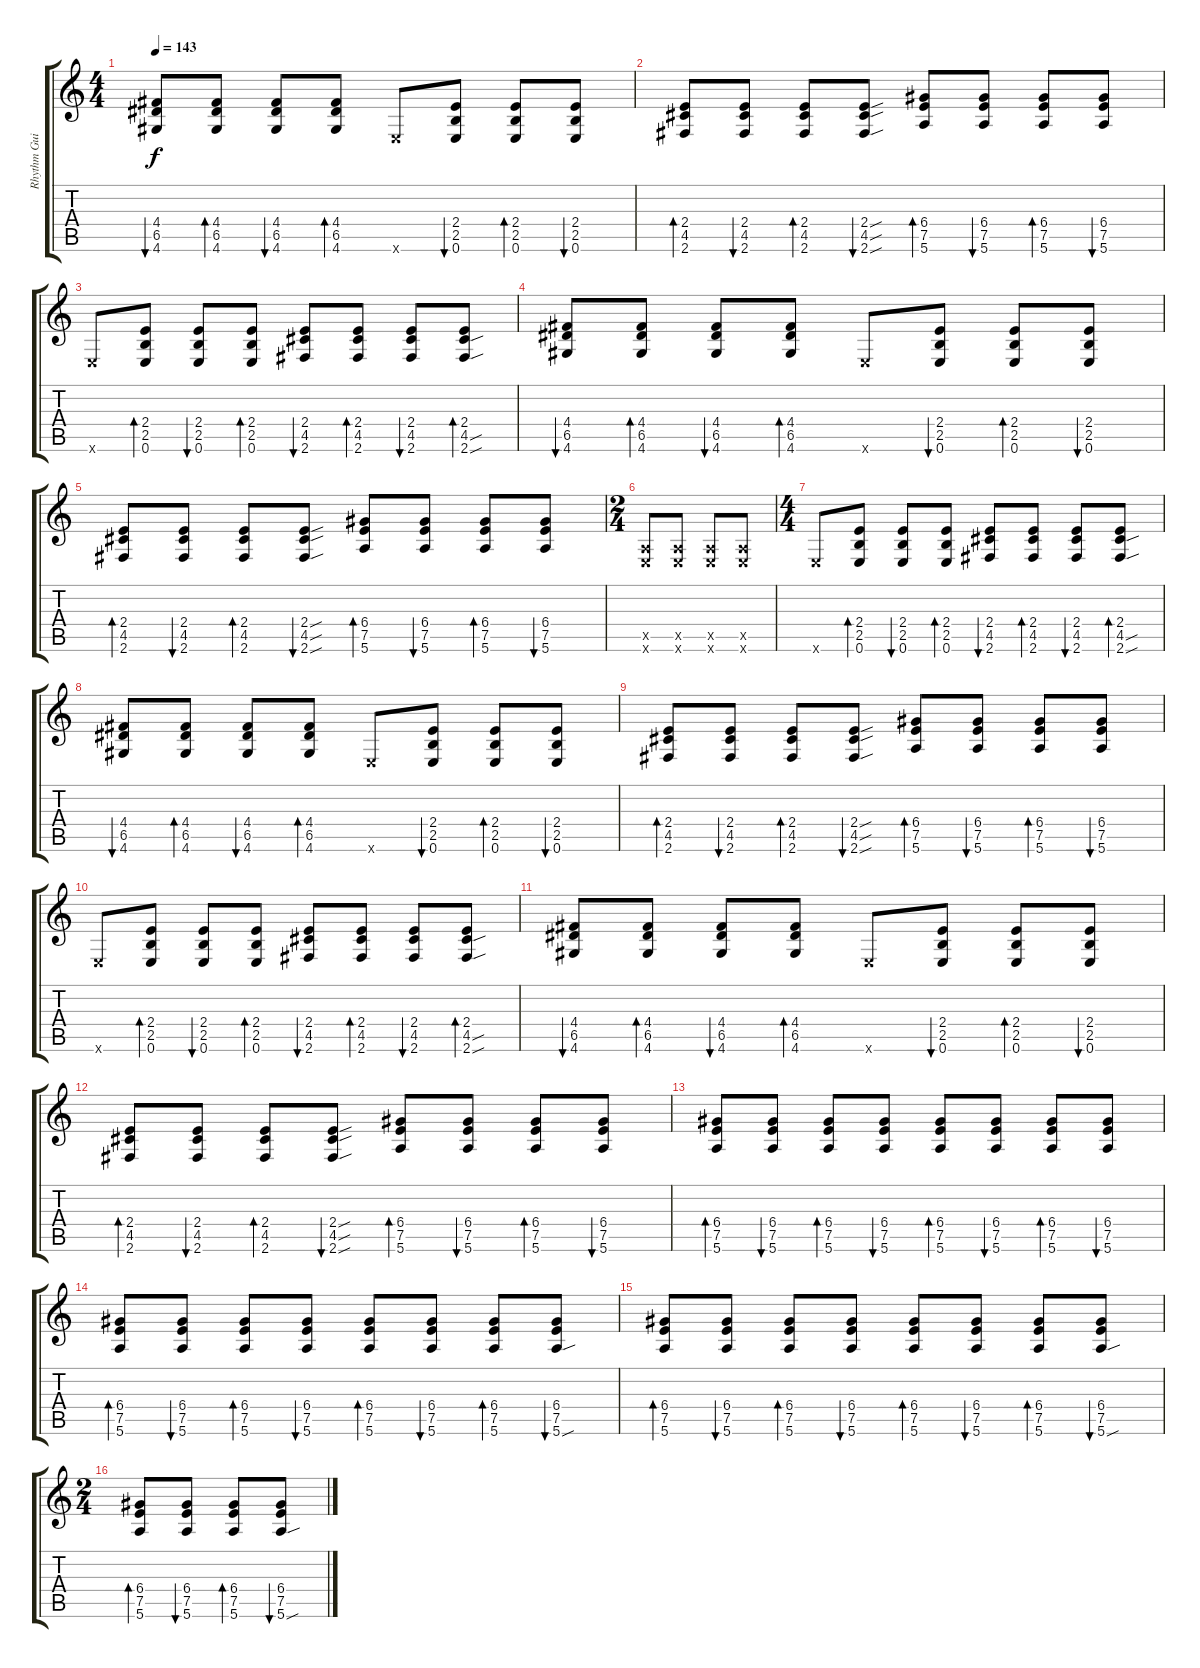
\track ("Rhythm Guitar" "Rhythm Gui") {instrument acousticguitarsteel}
\staff {score tabs}
\tuning (E4 B3 G3 D3 A2 E2) {hide}
\ts (4 4)
\tempo 143
\clef g2
\ks c
(4.4 6.5 4.6).8{bu 30 dy f} (4.4 6.5 4.6).8{bd 30} (4.4 6.5 4.6).8{bu 30} (4.4 6.5 4.6).8{bd 30} 0.6{x}.8 (2.4 2.5 0.6).8{bu 30} (2.4 2.5 0.6).8{bd 30} (2.4 2.5 0.6).8{bu 30} |
(2.4 4.5 2.6).8{bd 30} (2.4 4.5 2.6).8{bu 30} (2.4 4.5 2.6).8{bd 30} (2.4{sou} 4.5{sou} 2.6{sou}).8{bu 30} (6.4 7.5 5.6).8{bd 30} (6.4 7.5 5.6).8{bu 30} (6.4 7.5 5.6).8{bd 30} (6.4 7.5 5.6).8{bu 30} |
0.6{x}.8 (2.4 2.5 0.6).8{bd 30} (2.4 2.5 0.6).8{bu 30} (2.4 2.5 0.6).8{bd 30} (2.4 4.5 2.6).8{bu 30} (2.4 4.5 2.6).8{bd 30} (2.4 4.5 2.6).8{bu 30} (2.4 4.5{sou} 2.6{sou}).8{bd 30} |
(4.4 6.5 4.6).8{bu 30} (4.4 6.5 4.6).8{bd 30} (4.4 6.5 4.6).8{bu 30} (4.4 6.5 4.6).8{bd 30} 0.6{x}.8 (2.4 2.5 0.6).8{bu 30} (2.4 2.5 0.6).8{bd 30} (2.4 2.5 0.6).8{bu 30} |
(2.4 4.5 2.6).8{bd 30} (2.4 4.5 2.6).8{bu 30} (2.4 4.5 2.6).8{bd 30} (2.4{sou} 4.5{sou} 2.6{sou}).8{bu 30} (6.4 7.5 5.6).8{bd 30} (6.4 7.5 5.6).8{bu 30} (6.4 7.5 5.6).8{bd 30} (6.4 7.5 5.6).8{bu 30} |
\ts (2 4)
(0.5{x} 0.6{x}).8 (0.5{x} 0.6{x}).8 (0.5{x} 0.6{x}).8 (0.5{x} 0.6{x}).8 |
\ts (4 4)
0.6{x}.8 (2.4 2.5 0.6).8{bd 30} (2.4 2.5 0.6).8{bu 30} (2.4 2.5 0.6).8{bd 30} (2.4 4.5 2.6).8{bu 30} (2.4 4.5 2.6).8{bd 30} (2.4 4.5 2.6).8{bu 30} (2.4 4.5{sou} 2.6{sou}).8{bd 30} |
(4.4 6.5 4.6).8{bu 30} (4.4 6.5 4.6).8{bd 30} (4.4 6.5 4.6).8{bu 30} (4.4 6.5 4.6).8{bd 30} 0.6{x}.8 (2.4 2.5 0.6).8{bu 30} (2.4 2.5 0.6).8{bd 30} (2.4 2.5 0.6).8{bu 30} |
(2.4 4.5 2.6).8{bd 30} (2.4 4.5 2.6).8{bu 30} (2.4 4.5 2.6).8{bd 30} (2.4{sou} 4.5{sou} 2.6{sou}).8{bu 30} (6.4 7.5 5.6).8{bd 30} (6.4 7.5 5.6).8{bu 30} (6.4 7.5 5.6).8{bd 30} (6.4 7.5 5.6).8{bu 30} |
0.6{x}.8 (2.4 2.5 0.6).8{bd 30} (2.4 2.5 0.6).8{bu 30} (2.4 2.5 0.6).8{bd 30} (2.4 4.5 2.6).8{bu 30} (2.4 4.5 2.6).8{bd 30} (2.4 4.5 2.6).8{bu 30} (2.4 4.5{sou} 2.6{sou}).8{bd 30} |
(4.4 6.5 4.6).8{bu 30} (4.4 6.5 4.6).8{bd 30} (4.4 6.5 4.6).8{bu 30} (4.4 6.5 4.6).8{bd 30} 0.6{x}.8 (2.4 2.5 0.6).8{bu 30} (2.4 2.5 0.6).8{bd 30} (2.4 2.5 0.6).8{bu 30} |
(2.4 4.5 2.6).8{bd 30} (2.4 4.5 2.6).8{bu 30} (2.4 4.5 2.6).8{bd 30} (2.4{sou} 4.5{sou} 2.6{sou}).8{bu 30} (6.4 7.5 5.6).8{bd 30} (6.4 7.5 5.6).8{bu 30} (6.4 7.5 5.6).8{bd 30} (6.4 7.5 5.6).8{bu 30} |
(6.4 7.5 5.6).8{bd 30} (6.4 7.5 5.6).8{bu 30} (6.4 7.5 5.6).8{bd 30} (6.4 7.5 5.6).8{bu 30} (6.4 7.5 5.6).8{bd 30} (6.4 7.5 5.6).8{bu 30} (6.4 7.5 5.6).8{bd 30} (6.4 7.5 5.6).8{bu 30} |
(6.4 7.5 5.6).8{bd 30} (6.4 7.5 5.6).8{bu 30} (6.4 7.5 5.6).8{bd 30} (6.4 7.5 5.6).8{bu 30} (6.4 7.5 5.6).8{bd 30} (6.4 7.5 5.6).8{bu 30} (6.4 7.5 5.6).8{bd 30} (6.4 7.5 5.6{sou}).8{bu 30} |
(6.4 7.5 5.6).8{bd 30} (6.4 7.5 5.6).8{bu 30} (6.4 7.5 5.6).8{bd 30} (6.4 7.5 5.6).8{bu 30} (6.4 7.5 5.6).8{bd 30} (6.4 7.5 5.6).8{bu 30} (6.4 7.5 5.6).8{bd 30} (6.4 7.5 5.6{sou}).8{bu 30} |
\ts (2 4)
(6.4 7.5 5.6).8{bd 60} (6.4 7.5 5.6).8{bu 60} (6.4 7.5 5.6).8{bd 30} (6.4 7.5 5.6{sou}).8{bu 30}
